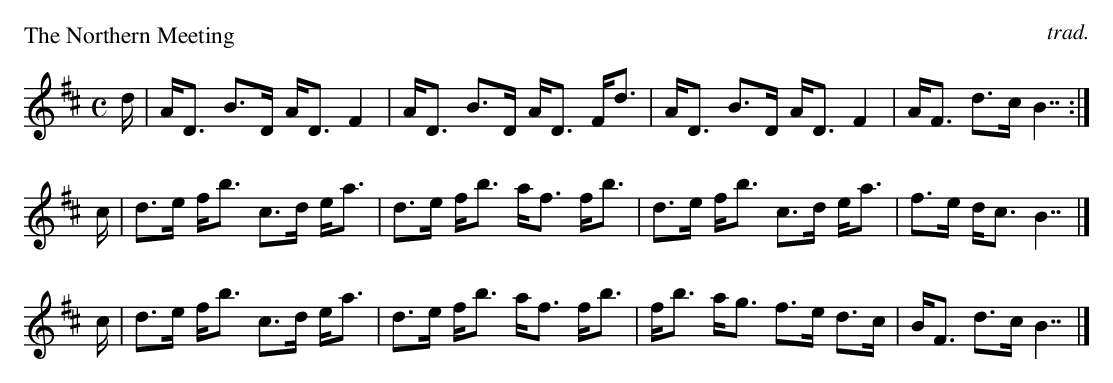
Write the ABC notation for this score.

X:1
P: The Northern Meeting
C: trad.
M: C
L: 1/16
K: D
d | AD3 B3D AD3 F4  | AD3 B3D AD3 Fd3 | AD3 B3D AD3 F4  | AF3 d3c B7 :|
c | d3e fb3 c3d ea3 | d3e fb3 af3 fb3 | d3e fb3 c3d ea3 | f3e dc3 B7 |]
c | d3e fb3 c3d ea3 | d3e fb3 af3 fb3 | fb3 ag3 f3e d3c | BF3 d3c B7 |]
